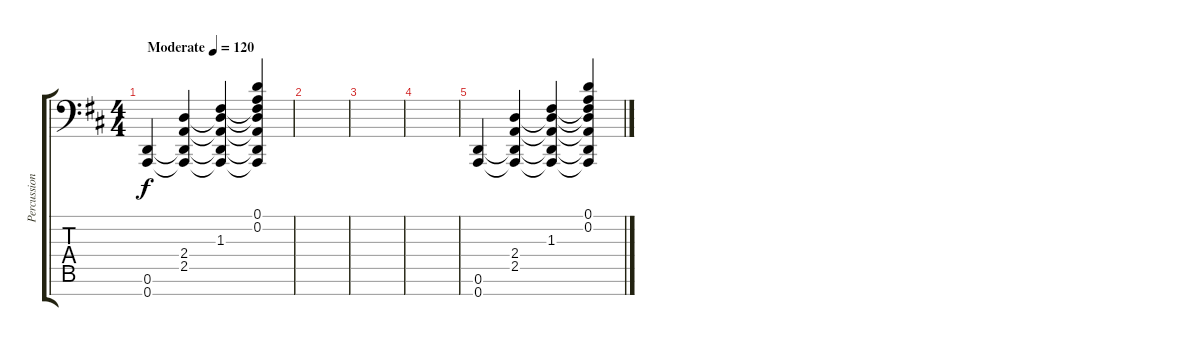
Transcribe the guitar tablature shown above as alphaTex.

\track ("Percussion" "Percussion") {instrument reversecymbal}
\staff {score tabs}
\tuning (D4 A3 F3 C3 G2 D2 A1) {hide}
\ts (4 4)
\tempo (120 "Moderate")
\clef f4
\ks d
(0.6 0.7).4{dy f instrument reversecymbal} (2.4 2.5 0.6{t} 0.7{t}).4 (1.3 2.4{t} 2.5{t} 0.6{t} 0.7{t}).4 (0.1 0.2 1.3{t} 2.4{t} 2.5{t} 0.6{t} 0.7{t}).4 |
|
|
|
(0.6 0.7).4 (2.4 2.5 0.6{t} 0.7{t}).4 (1.3 2.4{t} 2.5{t} 0.6{t} 0.7{t}).4 (0.1 0.2 1.3{t} 2.4{t} 2.5{t} 0.6{t} 0.7{t}).4
